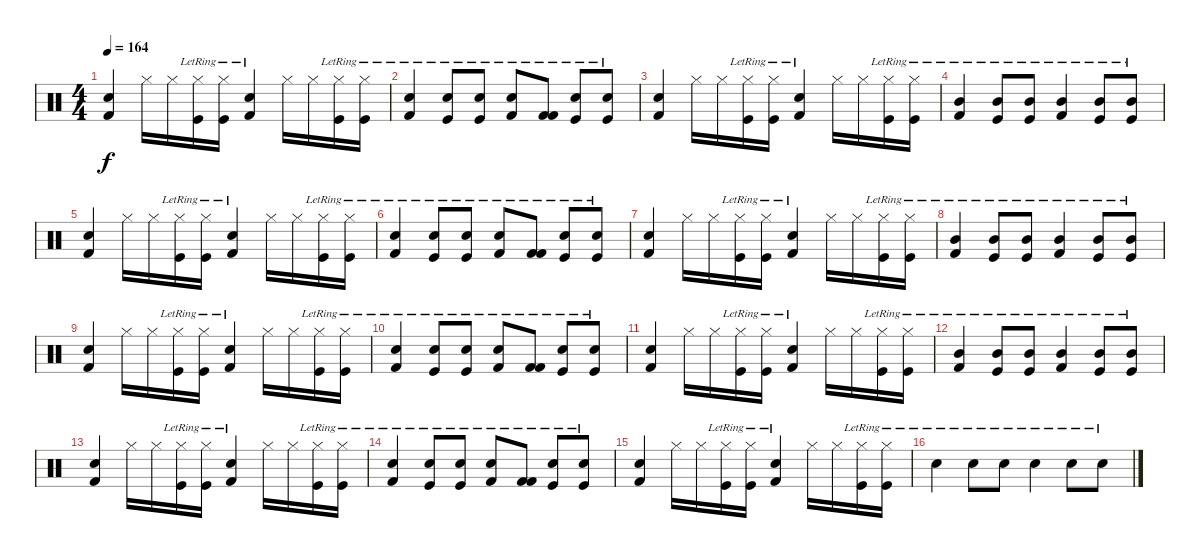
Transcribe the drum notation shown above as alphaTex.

\track "" {instrument percussion}
\staff {score}
\articulation defaults
\ts (4 4)
\tempo 164
\clef neutral
\ks c
("Snare (hit) 2" "Kick (hit) 2").4{dy f} "Hi-Hat (closed)".16 "Hi-Hat (closed)".16 ("Hi-Hat (closed)"{lr} "Kick (hit)"{lr}).16 ("Hi-Hat (closed)"{lr} "Kick (hit)"{lr}).16 ("Snare (hit) 2"{lr} "Kick (hit) 2"{lr}).4 "Hi-Hat (closed)".16 "Hi-Hat (closed)".16 ("Hi-Hat (closed)"{lr} "Kick (hit)"{lr}).16 ("Hi-Hat (closed)"{lr} "Kick (hit)"{lr}).16 |
("Electric Snare (hit)"{lr} "Kick (hit) 2"{lr}).4 ("Electric Snare (hit)"{lr} "Kick (hit)"{lr}).8 ("Electric Snare (hit)"{lr} "Kick (hit)"{lr}).8 ("Electric Snare (hit)"{lr} "Kick (hit) 2"{lr}).8 ("Kick (hit) 2"{lr} "Kick (hit) 2"{lr}).8 ("Snare (hit) 2"{lr} "Kick (hit)"{lr}).8 ("Hand Clap (hit)"{lr} "Kick (hit)"{lr}).8 |
("Snare (hit) 2" "Kick (hit) 2").4 "Hi-Hat (closed)".16 "Hi-Hat (closed)".16 ("Hi-Hat (closed)"{lr} "Kick (hit)"{lr}).16 ("Hi-Hat (closed)"{lr} "Kick (hit)"{lr}).16 ("Snare (hit) 2"{lr} "Kick (hit) 2"{lr}).4 "Hi-Hat (closed)".16 "Hi-Hat (closed)".16 ("Hi-Hat (closed)"{lr} "Kick (hit)"{lr}).16 ("Hi-Hat (closed)"{lr} "Kick (hit)"{lr}).16 |
("Mid Tom (hit)"{lr} "Kick (hit) 2"{lr}).4 ("Mid Tom (hit)"{lr} "Kick (hit)"{lr}).8 ("Mid Tom (hit)"{lr} "Kick (hit)"{lr}).8 ("Mid Tom (hit)"{lr} "Kick (hit) 2"{lr}).4 ("Mid Tom (hit)"{lr} "Kick (hit)"{lr}).8 ("Mid Tom (hit)"{lr} "Kick (hit)"{lr}).8 |
("Snare (hit) 2" "Kick (hit) 2").4 "Hi-Hat (closed)".16 "Hi-Hat (closed)".16 ("Hi-Hat (closed)"{lr} "Kick (hit)"{lr}).16 ("Hi-Hat (closed)"{lr} "Kick (hit)"{lr}).16 ("Snare (hit) 2"{lr} "Kick (hit) 2"{lr}).4 "Hi-Hat (closed)".16 "Hi-Hat (closed)".16 ("Hi-Hat (closed)"{lr} "Kick (hit)"{lr}).16 ("Hi-Hat (closed)"{lr} "Kick (hit)"{lr}).16 |
("Electric Snare (hit)"{lr} "Kick (hit) 2"{lr}).4 ("Electric Snare (hit)"{lr} "Kick (hit)"{lr}).8 ("Electric Snare (hit)"{lr} "Kick (hit)"{lr}).8 ("Electric Snare (hit)"{lr} "Kick (hit) 2"{lr}).8 ("Kick (hit) 2"{lr} "Kick (hit) 2"{lr}).8 ("Snare (hit) 2"{lr} "Kick (hit)"{lr}).8 ("Hand Clap (hit)"{lr} "Kick (hit)"{lr}).8 |
("Snare (hit) 2" "Kick (hit) 2").4 "Hi-Hat (closed)".16 "Hi-Hat (closed)".16 ("Hi-Hat (closed)"{lr} "Kick (hit)"{lr}).16 ("Hi-Hat (closed)"{lr} "Kick (hit)"{lr}).16 ("Snare (hit) 2"{lr} "Kick (hit) 2"{lr}).4 "Hi-Hat (closed)".16 "Hi-Hat (closed)".16 ("Hi-Hat (closed)"{lr} "Kick (hit)"{lr}).16 ("Hi-Hat (closed)"{lr} "Kick (hit)"{lr}).16 |
("Mid Tom (hit)"{lr} "Kick (hit) 2"{lr}).4 ("Mid Tom (hit)"{lr} "Kick (hit)"{lr}).8 ("Mid Tom (hit)"{lr} "Kick (hit)"{lr}).8 ("Mid Tom (hit)"{lr} "Kick (hit) 2"{lr}).4 ("Mid Tom (hit)"{lr} "Kick (hit)"{lr}).8 ("Mid Tom (hit)"{lr} "Kick (hit)"{lr}).8 |
("Snare (hit) 2" "Kick (hit) 2").4 "Hi-Hat (closed)".16 "Hi-Hat (closed)".16 ("Hi-Hat (closed)"{lr} "Kick (hit)"{lr}).16 ("Hi-Hat (closed)"{lr} "Kick (hit)"{lr}).16 ("Snare (hit) 2"{lr} "Kick (hit) 2"{lr}).4 "Hi-Hat (closed)".16 "Hi-Hat (closed)".16 ("Hi-Hat (closed)"{lr} "Kick (hit)"{lr}).16 ("Hi-Hat (closed)"{lr} "Kick (hit)"{lr}).16 |
("Electric Snare (hit)"{lr} "Kick (hit) 2"{lr}).4 ("Electric Snare (hit)"{lr} "Kick (hit)"{lr}).8 ("Electric Snare (hit)"{lr} "Kick (hit)"{lr}).8 ("Electric Snare (hit)"{lr} "Kick (hit) 2"{lr}).8 ("Kick (hit) 2"{lr} "Kick (hit) 2"{lr}).8 ("Snare (hit) 2"{lr} "Kick (hit)"{lr}).8 ("Hand Clap (hit)"{lr} "Kick (hit)"{lr}).8 |
("Snare (hit) 2" "Kick (hit) 2").4 "Hi-Hat (closed)".16 "Hi-Hat (closed)".16 ("Hi-Hat (closed)"{lr} "Kick (hit)"{lr}).16 ("Hi-Hat (closed)"{lr} "Kick (hit)"{lr}).16 ("Snare (hit) 2"{lr} "Kick (hit) 2"{lr}).4 "Hi-Hat (closed)".16 "Hi-Hat (closed)".16 ("Hi-Hat (closed)"{lr} "Kick (hit)"{lr}).16 ("Hi-Hat (closed)"{lr} "Kick (hit)"{lr}).16 |
("Mid Tom (hit)"{lr} "Kick (hit) 2"{lr}).4 ("Mid Tom (hit)"{lr} "Kick (hit)"{lr}).8 ("Mid Tom (hit)"{lr} "Kick (hit)"{lr}).8 ("Mid Tom (hit)"{lr} "Kick (hit) 2"{lr}).4 ("Mid Tom (hit)"{lr} "Kick (hit)"{lr}).8 ("Mid Tom (hit)"{lr} "Kick (hit)"{lr}).8 |
("Snare (hit) 2" "Kick (hit) 2").4 "Hi-Hat (closed)".16 "Hi-Hat (closed)".16 ("Hi-Hat (closed)"{lr} "Kick (hit)"{lr}).16 ("Hi-Hat (closed)"{lr} "Kick (hit)"{lr}).16 ("Snare (hit) 2"{lr} "Kick (hit) 2"{lr}).4 "Hi-Hat (closed)".16 "Hi-Hat (closed)".16 ("Hi-Hat (closed)"{lr} "Kick (hit)"{lr}).16 ("Hi-Hat (closed)"{lr} "Kick (hit)"{lr}).16 |
("Electric Snare (hit)"{lr} "Kick (hit) 2"{lr}).4 ("Electric Snare (hit)"{lr} "Kick (hit)"{lr}).8 ("Electric Snare (hit)"{lr} "Kick (hit)"{lr}).8 ("Electric Snare (hit)"{lr} "Kick (hit) 2"{lr}).8 ("Kick (hit) 2"{lr} "Kick (hit) 2"{lr}).8 ("Snare (hit) 2"{lr} "Kick (hit)"{lr}).8 ("Hand Clap (hit)"{lr} "Kick (hit)"{lr}).8 |
("Snare (hit) 2" "Kick (hit) 2").4 "Hi-Hat (closed)".16 "Hi-Hat (closed)".16 ("Hi-Hat (closed)"{lr} "Kick (hit)"{lr}).16 ("Hi-Hat (closed)"{lr} "Kick (hit)"{lr}).16 ("Snare (hit) 2"{lr} "Kick (hit) 2"{lr}).4 "Hi-Hat (closed)".16 "Hi-Hat (closed)".16 ("Hi-Hat (closed)"{lr} "Kick (hit)"{lr}).16 ("Hi-Hat (closed)"{lr} "Kick (hit)"{lr}).16 |
"Snare (hit) 2"{lr}.4 "Snare (hit) 2"{lr}.8 "Snare (hit) 2"{lr}.8 "Snare (hit) 2"{lr}.4 "Snare (hit) 2"{lr}.8 "Snare (hit) 2"{lr}.8
